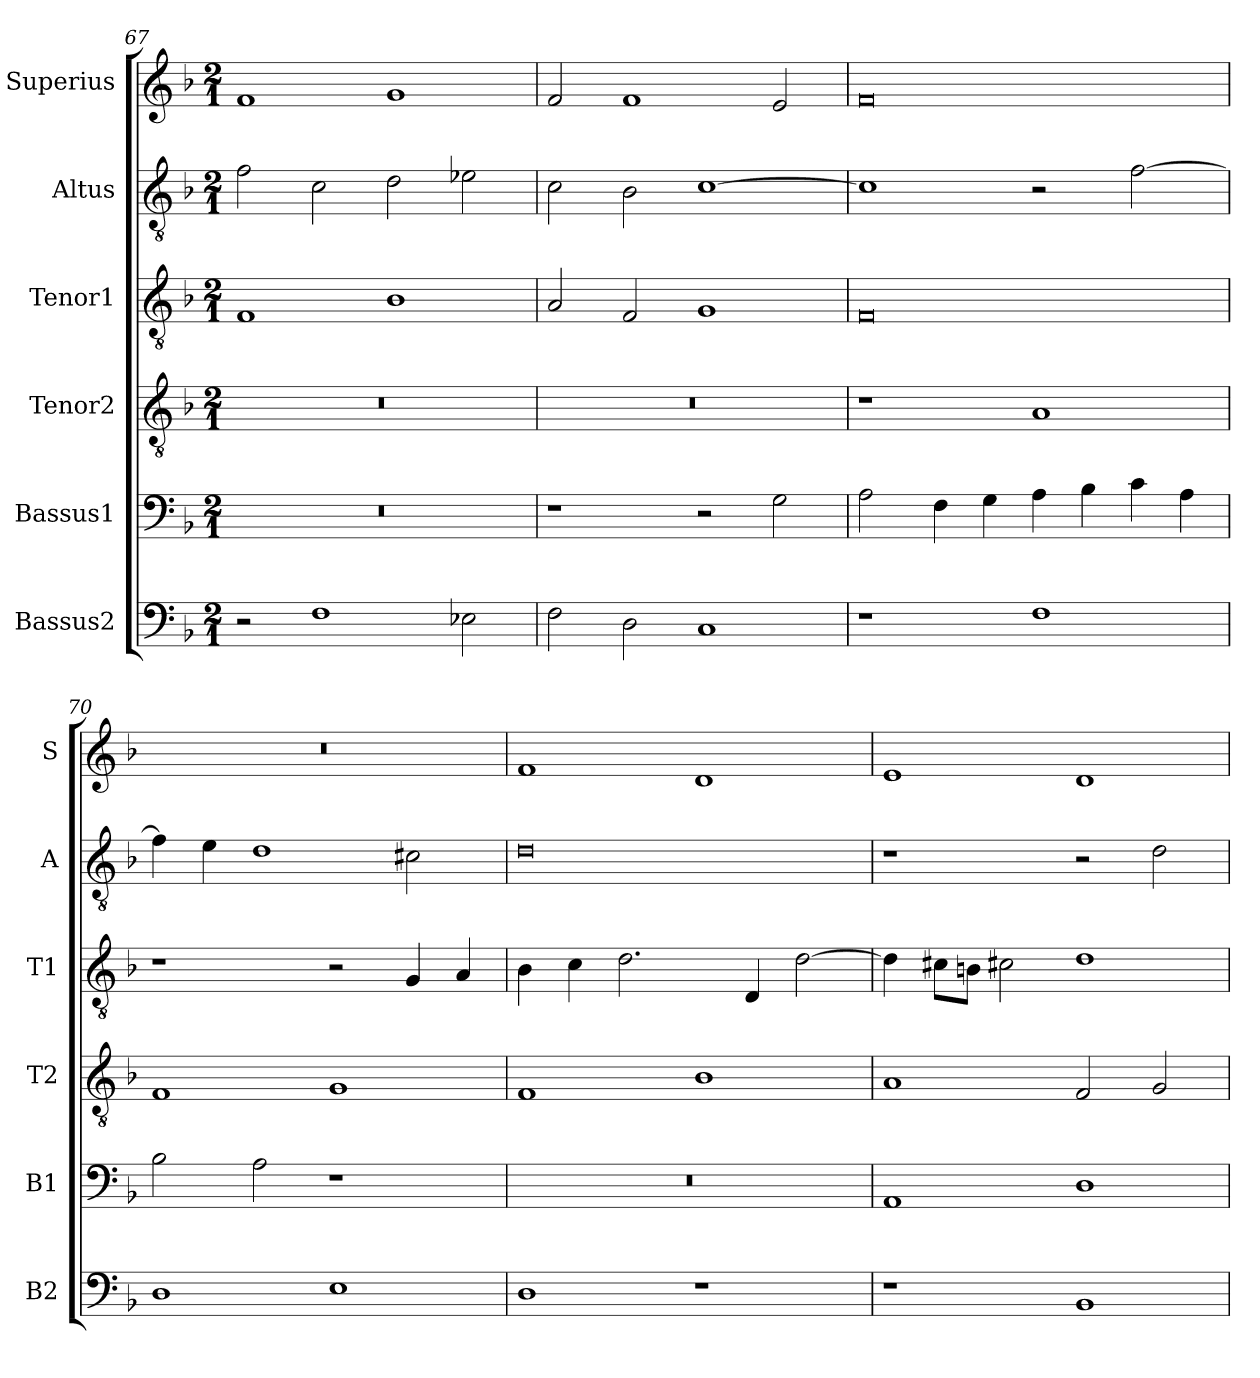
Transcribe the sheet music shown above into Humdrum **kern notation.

**kern	**kern	**kern	**kern	**kern	**kern
*part6	*part5	*part4	*part3	*part2	*part1
*staff6	*staff5	*staff4	*staff3	*staff2	*staff1
*I"Bassus2	*I"Bassus1	*I"Tenor2	*I"Tenor1	*I"Altus	*I"Superius
*I'B2	*I'B1	*I'T2	*I'T1	*I'A	*I'S
*clefF4	*clefF4	*clefGv2	*clefGv2	*clefGv2	*clefG2
*k[b-]	*k[b-]	*k[b-]	*k[b-]	*k[b-]	*k[b-]
*M2/1	*M2/1	*M2/1	*M2/1	*M2/1	*M2/1
=67	=67	=67	=67	=67	=67
2r	0r	0r	1F	2f\	1f
1F	.	.	.	2c\	.
.	.	.	1B-	2d\	1g
2E-X\	.	.	.	2e-X\	.
=68	=68	=68	=68	=68	=68
2F\	1r	0r	2A/	2c\	2f/
2D\	.	.	2F/	2B-\	1f
1C	2r	.	1G	[1c	.
.	2G\	.	.	.	2e/
=69	=69	=69	=69	=69	=69
1r	2A\	1r	0F	1c]	0f
.	4F\	.	.	.	.
.	4G\	.	.	.	.
1F	4A\	1A	.	2r	.
.	4B-\	.	.	.	.
.	4c\	.	.	[2f\	.
.	4A\	.	.	.	.
=70	=70	=70	=70	=70	=70
1D	2B-\	1F	1r	4f\]	0r
.	.	.	.	4e\	.
.	2A\	.	.	1d	.
1E	1r	1G	2r	.	.
.	.	.	4G/	2c#X\	.
.	.	.	4A/	.	.
=71	=71	=71	=71	=71	=71
1D	0r	1F	4B-\	0d	1f
.	.	.	4c\	.	.
.	.	.	2.d\	.	.
1r	.	1B-	.	.	1d
.	.	.	4D/	.	.
.	.	.	[2d\	.	.
=72	=72	=72	=72	=72	=72
1r	1AA	1A	4d\]	1r	1e
.	.	.	8c#X\L	.	.
.	.	.	8Bn\J	.	.
.	.	.	2c#X\	.	.
1BB-	1D	2F/	1d	2r	1d
.	.	2G/	.	2d\	.
=	=	=	=	=	=
*-	*-	*-	*-	*-	*-
